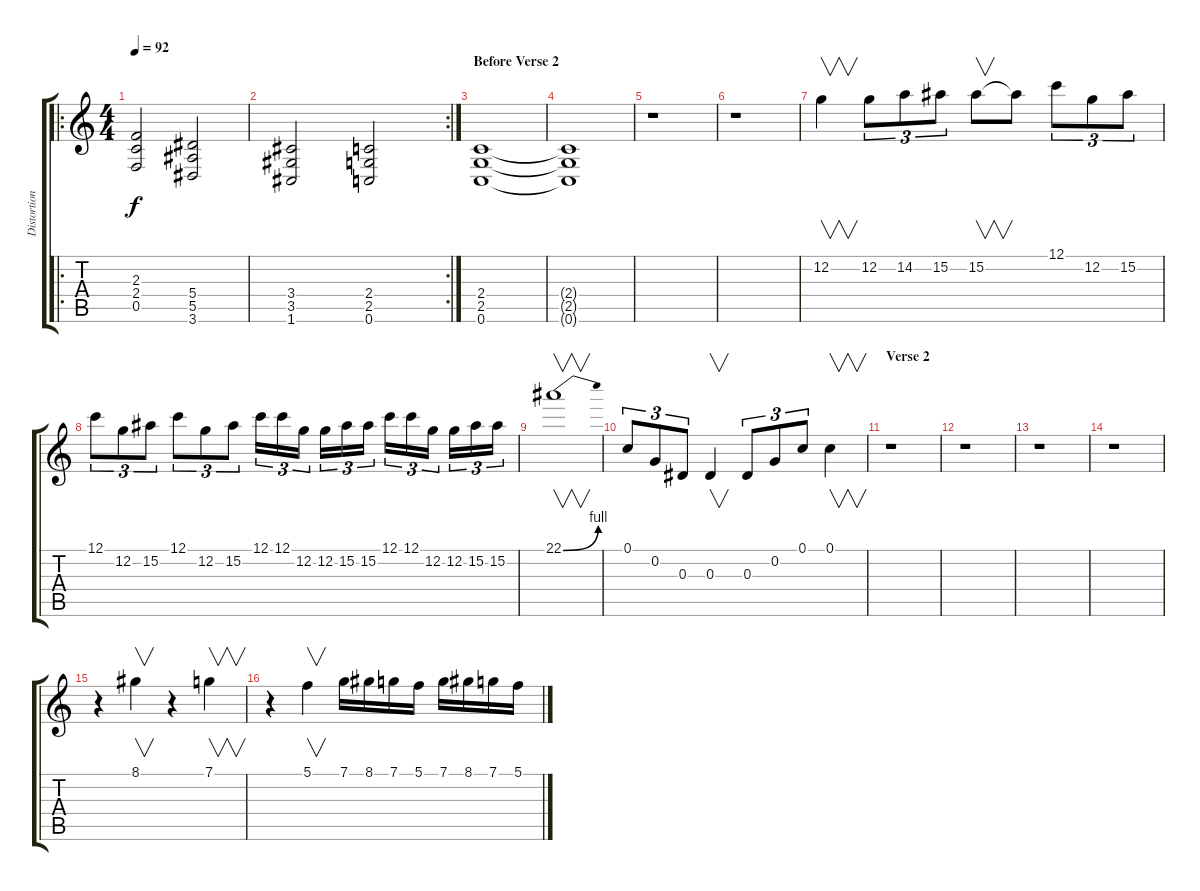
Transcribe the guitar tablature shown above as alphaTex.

\track ("Distortion Guitar" "Distortion") {instrument distortionguitar}
\staff {score tabs}
\tuning (C4 G3 Eb3 Bb2 F2 C2) {hide}
\ro
\ts (4 4)
\tempo 92
\clef g2
\ks c
(2.3 2.4 0.5).2{dy f} (5.4 5.5 3.6).2 |
\rc 2
(3.4 3.5 1.6).2 (2.4 2.5 0.6).2 |
\section ("" "Before Verse 2")
(2.4 2.5 0.6).1{volume 0} |
(2.4{t} 2.5{t} 0.6{t}).1 |
r.1 |
r.1 |
12.2.4{v volume 16} 12.2.8{tu (3 2)} 14.2.8{tu (3 2)} 15.2.8{tu (3 2)} 15.2.8{v} 15.2{t}.8 12.1.8{tu (3 2)} 12.2.8{tu (3 2)} 15.2.8{tu (3 2)} |
12.1.8{tu (3 2)} 12.2.8{tu (3 2)} 15.2.8{tu (3 2)} 12.1.8{tu (3 2)} 12.2.8{tu (3 2)} 15.2.8{tu (3 2)} 12.1.16{tu (3 2)} 12.1.16{tu (3 2)} 12.2.16{tu (3 2)} 12.2.16{tu (3 2)} 15.2.16{tu (3 2)} 15.2.16{tu (3 2)} 12.1.16{tu (3 2)} 12.1.16{tu (3 2)} 12.2.16{tu (3 2)} 12.2.16{tu (3 2)} 15.2.16{tu (3 2)} 15.2.16{tu (3 2)} |
22.1{be (bend 0 0 60 4)}.1{v} |
0.1.8{tu (3 2)} 0.2.8{tu (3 2)} 0.3.8{tu (3 2)} 0.3.4{v} 0.3.8{tu (3 2)} 0.2.8{tu (3 2)} 0.1.8{tu (3 2)} 0.1.4{v} |
\section ("" "Verse 2")
r.1 |
r.1 |
r.1 |
r.1 |
r.4{volume 16} 8.1.4{v} r.4 7.1.4{v} |
r.4 5.1.4{v} 7.1.16 8.1.16 7.1.16 5.1.16 7.1.16 8.1.16 7.1.16 5.1.16
